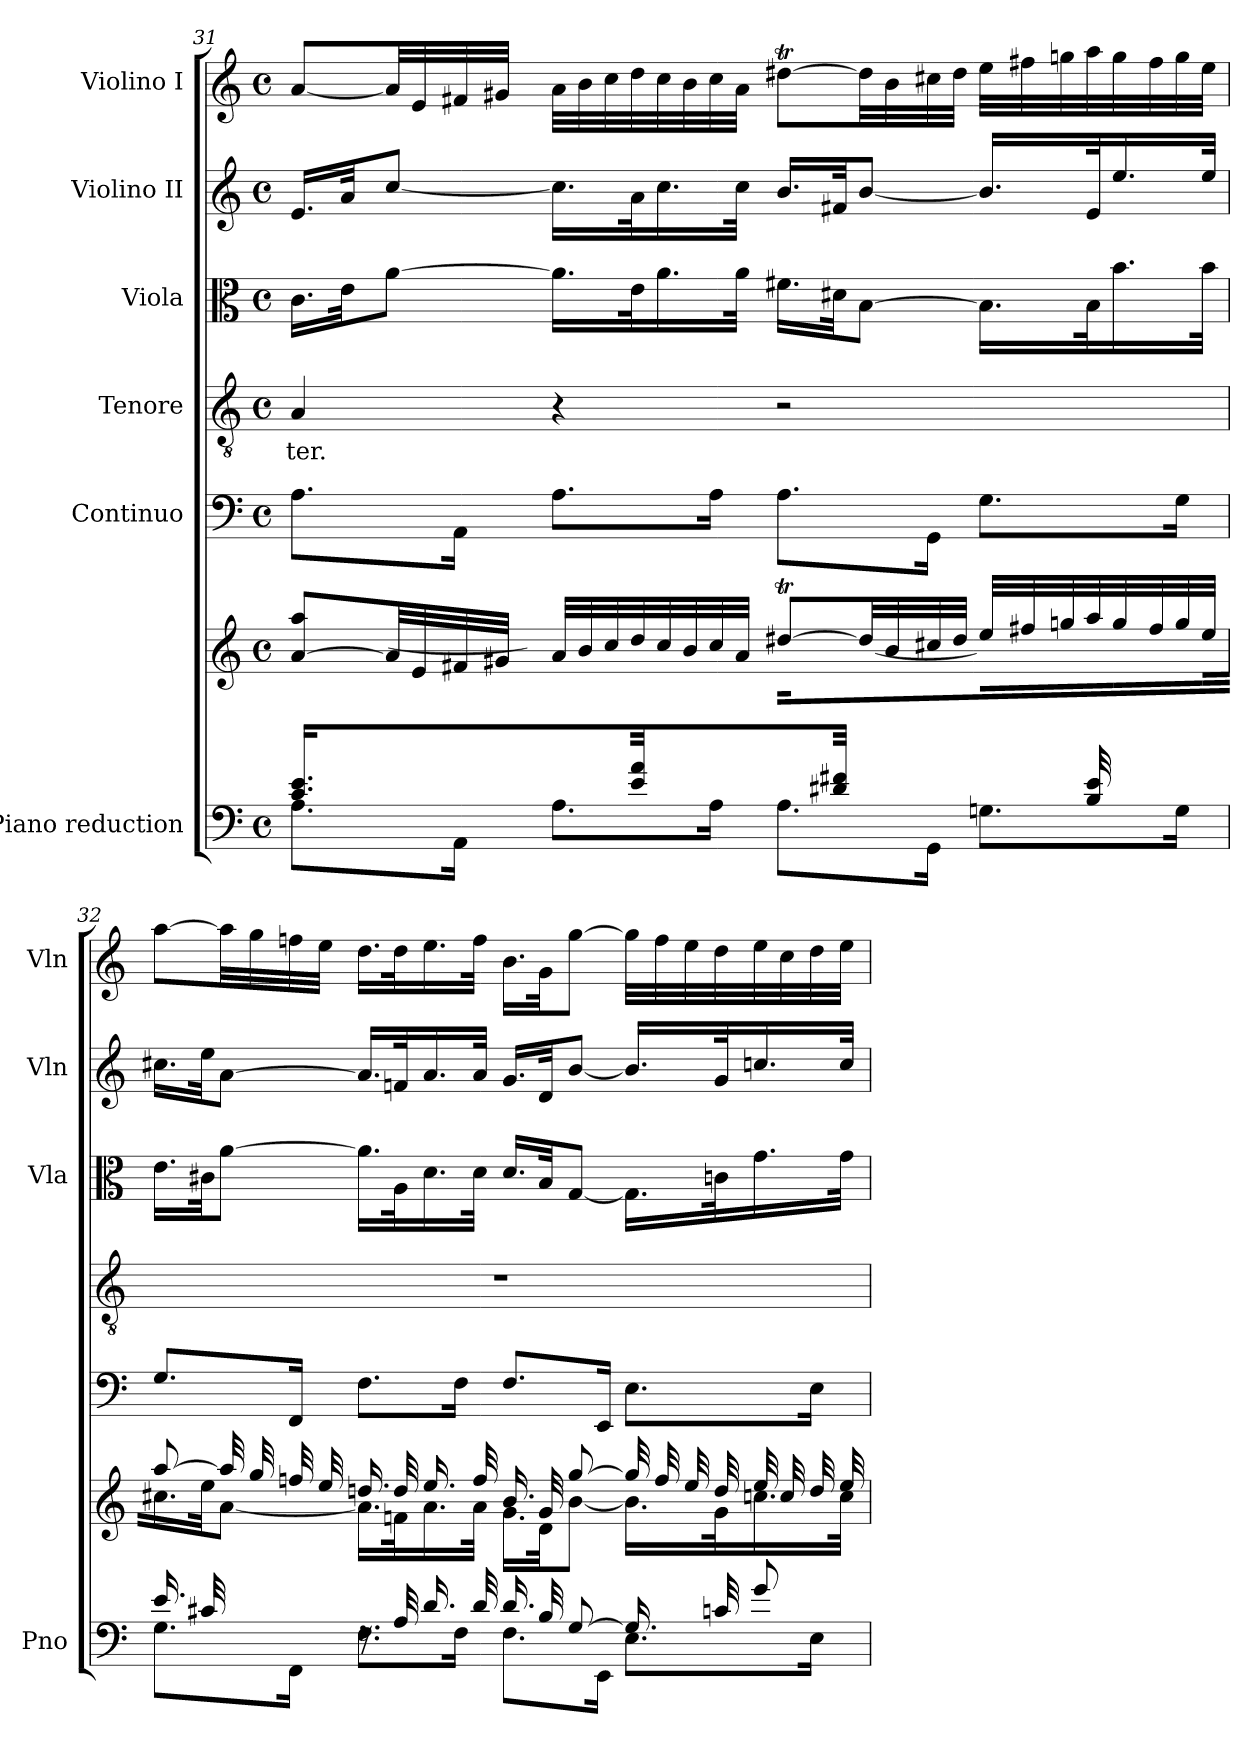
**kern	**kern	**kern	**kern	**text	**kern	**kern	**kern
*part6	*part6	*part5	*part4	*part4	*part3	*part2	*part1
*staff7	*staff6	*staff5	*staff4	*staff4	*staff3	*staff2	*staff1
*I"Piano reduction	*	*I"Continuo	*I"Tenore	*	*I"Viola	*I"Violino II	*I"Violino I
*I'Pno	*	*	*	*	*I'Vla	*I'Vln	*I'Vln
!!LO:PB:g=z
*clefF4	*clefG2	*clefF4	*clefGv2	*	*clefC3	*clefG2	*clefG2
*k[]	*k[]	*k[]	*k[]	*	*k[]	*k[]	*k[]
*M4/4	*M4/4	*M4/4	*M4/4	*	*M4/4	*M4/4	*M4/4
*met(c)	*met(c)	*met(c)	*met(c)	*	*met(c)	*met(c)	*met(c)
=31	=31	=31	=31	=31	=31	=31	=31
*^	*^	*	*	*	*	*	*
!	!	!	!	!	!	!LO:LY:b	!	!	!
16.c/ 16.e/LL	8.A\L	[8a/ 8aa/L	16.ryy	8.A\L	4A/	-ter.	16.c\LL	16.e/LL	[8a/L
4ryy	.	.	32e\ 32a\JK	.	.	.	32e\JK	32a/JK	.
.	.	32a/LL]	8a\ [8cc\J	.	.	.	[8a\J	[8cc/J	32a/LL]
.	.	32e/	.	.	.	.	.	.	32e/
.	16AA\Jk	32f#X/	.	16AA\Jk	.	.	.	.	32f#X/
.	.	32g#X/JJJ	.	.	.	.	.	.	32g#X/JJJ
.	8.A\L	32a/LLL	16.a\ 16.cc\]LL	8.A\L	4r	.	16.a\LL]	16.cc\LL]	32a\LLL
.	.	32b/	.	.	.	.	.	.	32b\
.	.	32cc/	.	.	.	.	.	.	32cc\
32e/ 32a/JK	.	32dd/	32ryy	.	.	.	32e\K	32a\K	32dd\
8..ryy	.	32cc/	8a\ 8cc\J	.	.	.	16.a\	16.cc\	32cc\
.	.	32b/	.	.	.	.	.	.	32b\
.	16A\Jk	32cc/	.	16A\Jk	.	.	.	.	32cc\
.	.	32a/JJJ	.	.	.	.	32a\JJk	32cc\JJk	32a\JJJ
.	8.A\L	[8dd#Xt/L	16.f#\ 16.b\LL	8.A\L	2r	.	16.f#X\LL	16.b/LL	[8dd#Xt\L
32d#X/ 32f#/JK	.	.	32ryy	.	.	.	32d#X\JK	32f#X/JK	.
8..ryy	.	32dd#/LL]	[8b\J	.	.	.	[8B\J	[8b/J	32dd#\LL]
.	.	32b/	.	.	.	.	.	.	32b\
.	16GG\Jk	32cc#X/	.	16GG\Jk	.	.	.	.	32cc#X\
.	.	32dd#/JJJ	.	.	.	.	.	.	32dd#\JJJ
.	8.Gn\L	32ee/LLL	16.b\LL]	8.G\L	.	.	16.B\LL]	16.b/LL]	32ee\LLL
.	.	32ff#X/	.	.	.	.	.	.	32ff#X\
.	.	32ggn/	.	.	.	.	.	.	32ggn\
32B/ 32e/K	.	32aa/	32ryy	.	.	.	32B\K	32e/K	32aa\
8ryy	.	32gg/	16.b\ 16.ee\	.	.	.	16.b\	16.ee/	32gg\
.	.	32ff#/	.	.	.	.	.	.	32ff#\
.	16G\Jk	32gg/	.	16G\Jk	.	.	.	.	32gg\
.	.	32ee/JJJ	32b\ 32ee\JJk	.	.	.	32b\JJk	32ee/JJk	32ee\JJJ
!!LO:LB:g=z
=32	=32	=32	=32	=32	=32	=32	=32	=32	=32
*	*	*	*^	*	*	*	*	*	*
16.e/LL	8.G\L	[8aa/L	16.cc#X\LL	8ryy	8.G/L	1r	.	16.e\LL	16.cc#X\LL	[8aa\L
32c#X/JK	.	.	32ee\JK	.	.	.	.	32c#X\JK	32ee\JK	.
8ryy	.	32aa/LL]	[8a/J	8a\J	.	.	.	[8a\J	[8a\J	32aa\LL]
.	.	32gg/	.	.	.	.	.	.	.	32gg\
.	16FF\Jk	32ffn/	.	.	16FF/Jk	.	.	.	.	32ffn\
.	.	32ee/JJJ	.	.	.	.	.	.	.	32ee\JJJ
16.rF	8.F\L	16.ddn/LL	16.a\LL]	2.ryy	8.F\L	.	.	16.a\LL]	16.a/LL]	16.dd\LL
32A/KLL	.	32dd/K	32fn\K	.	.	.	.	32A\K	32fn/K	32dd\K
16.d/	.	16.ee/	16.a\	.	.	.	.	16.d\	16.a/	16.ee\
.	16F\Jk	.	.	.	16F\Jk	.	.	.	.	.
32d/JJk	.	32ff/JJk	32a\JJk	.	.	.	.	32d\JJk	32a/JJk	32ff\JJk
16.d/LL	8.F\L	16.b/LL	16.g\LL	.	8.F/L	.	.	16.d/LL	16.g/LL	16.b\LL
32B/JK	.	32g/JK	32d\JK	.	.	.	.	32B/JK	32d/JK	32g\JK
[8G/J	.	[8gg/J	[8b\J	.	.	.	.	[8G/J	[8b/J	[8gg\J
.	16EE\Jk	.	.	.	16EE/Jk	.	.	.	.	.
16.G/LL]	8.E\L	32gg/LLL]	16.b\LL]	.	8.E\L	.	.	16.G\LL]	16.b/LL]	32gg\LLL]
.	.	32ff/	.	.	.	.	.	.	.	32ff\
.	.	32ee/	.	.	.	.	.	.	.	32ee\
32cn/JK	.	32dd/	32g\K	.	.	.	.	32cn\K	32g/K	32dd\
8g/J	.	32ee/	16.ccn\	.	.	.	.	16.g\	16.ccn/	32ee\
.	.	32cc/	.	.	.	.	.	.	.	32cc\
.	16E\Jk	32dd/	.	.	16E\Jk	.	.	.	.	32dd\
.	.	32ee/JJJ	32cc\JJk	.	.	.	.	32g\JJk	32cc/JJk	32ee\JJJ
*v	*v	*	*	*	*	*	*	*	*	*
*	*v	*v	*v	*	*	*	*	*	*
=	=	=	=	=	=	=	=
*-	*-	*-	*-	*-	*-	*-	*-
